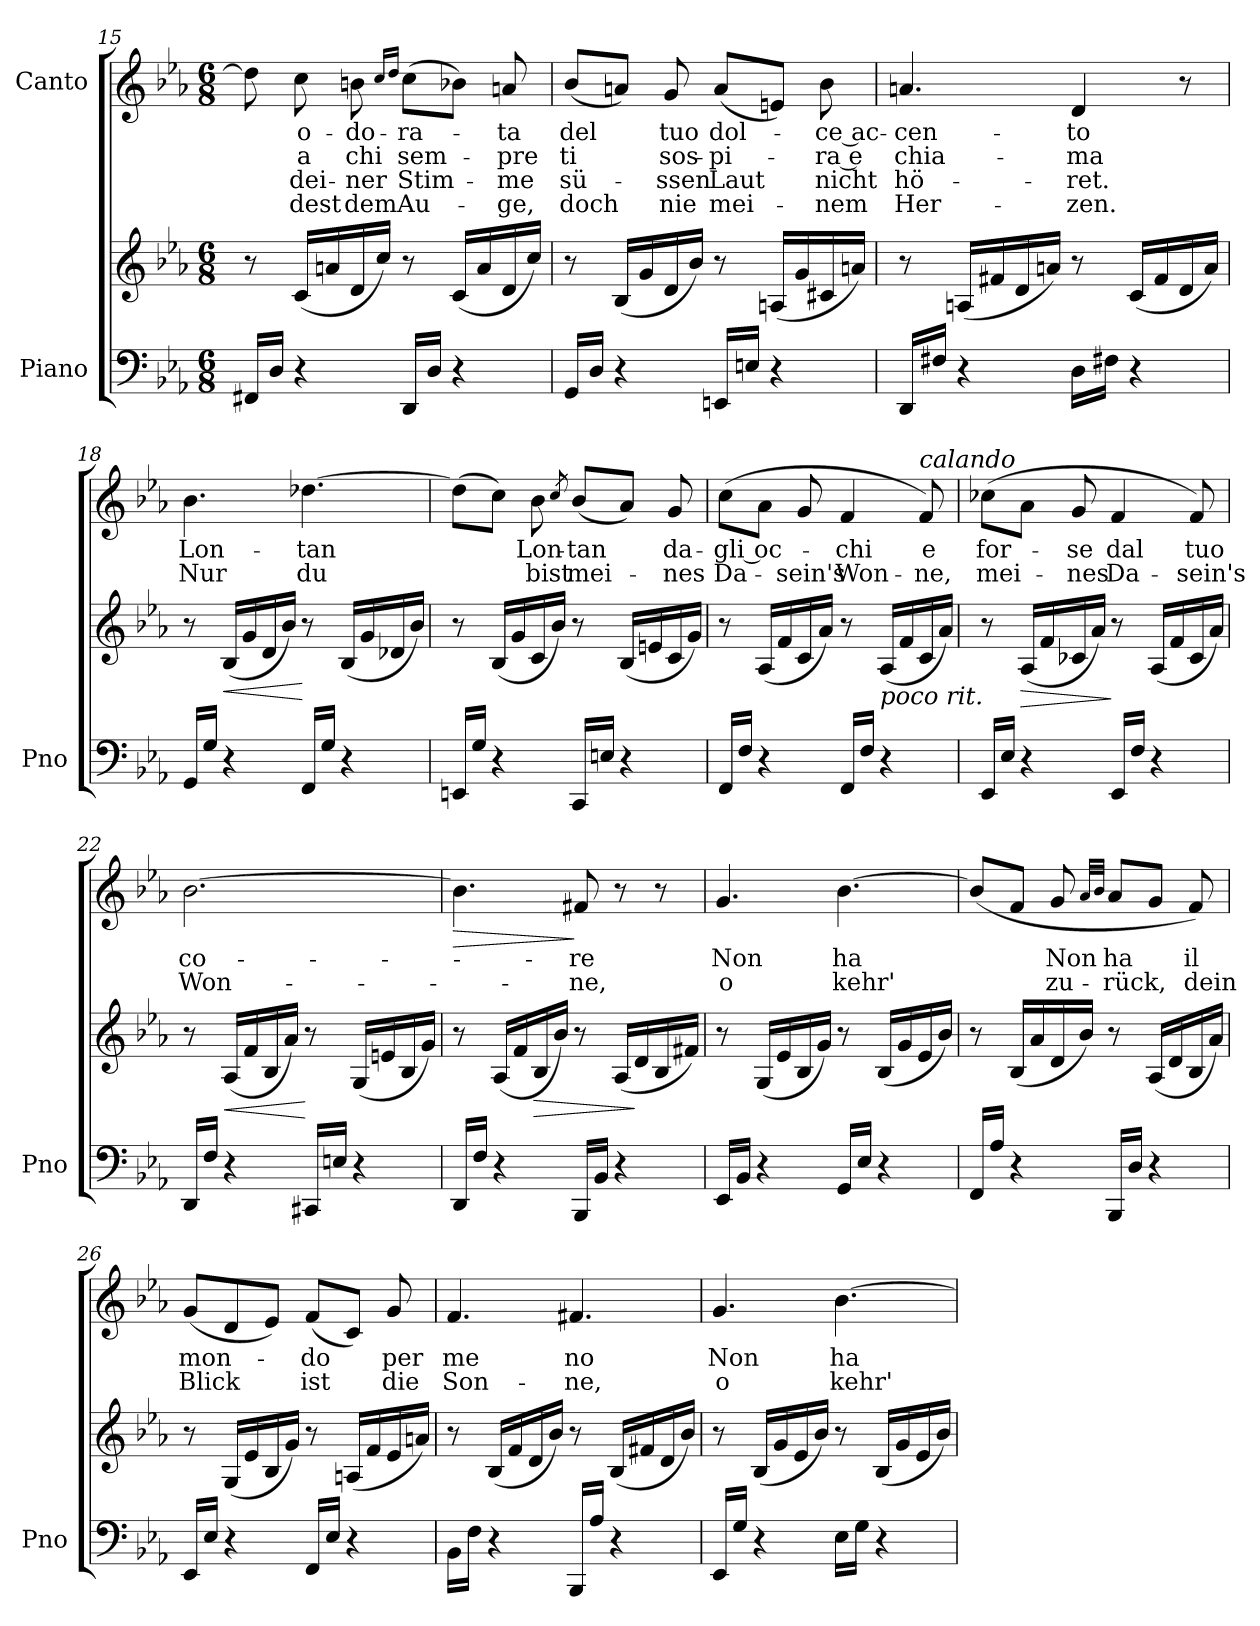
**kern	**kern	**dynam	**kern	**text	**text	**text	**text	**dynam
*part2	*part2	*part2	*part1	*part1	*part1	*part1	*part1	*part1
*staff3	*staff2	*staff2/3	*staff1	*staff1	*staff1	*staff1	*staff1	*staff1
*I"Piano	*	*	*I"Canto	*	*	*	*	*
*I'Pno	*	*	*	*	*	*	*	*
!!LO:PB:g=z
*clefF4	*clefG2	*	*clefG2	*	*	*	*	*
*k[b-e-a-]	*k[b-e-a-]	*	*k[b-e-a-]	*	*	*	*	*
*M6/8	*M6/8	*	*M6/8	*	*	*	*	*
=15	=15	=15	=15	=15	=15	=15	=15	=15
16FF#X/LL	8r	.	8dd\]	.	.	.	.	.
16D/JJ	.	.	.	.	.	.	.	.
!	!	!	!	!LO:LY:b	!LO:LY:b	!LO:LY:b	!LO:LY:b	!
4r	(16c/LL	.	8cc\	o-	a	dei-	-dest	.
.	16an/	.	.	.	.	.	.	.
!	!	!	!	!LO:LY:b	!LO:LY:b	!LO:LY:b	!LO:LY:b	!
.	16d/	.	8bn\	-do-	chi	-ner	dem	.
.	16cc/JJ)	.	.	.	.	.	.	.
.	.	.	16qcc/LL	.	.	.	.	.
.	.	.	16qdd/JJ	.	.	.	.	.
!	!	!	!	!LO:LY:b	!LO:LY:b	!LO:LY:b	!LO:LY:b	!
16DD/LL	8r	.	(8cc\L	-ra-	sem-	Stim-	Au-	.
16D/JJ	.	.	.	.	.	.	.	.
4r	(16c/LL	.	8b-X\J)	.	.	.	.	.
.	16a/	.	.	.	.	.	.	.
!	!	!	!	!LO:LY:b	!LO:LY:b	!LO:LY:b	!LO:LY:b	!
.	16d/	.	8an/	-ta	-pre	-me	-ge,	.
.	16cc/JJ)	.	.	.	.	.	.	.
!!LO:LB:g=z
=16	=16	=16	=16	=16	=16	=16	=16	=16
!	!	!	!	!LO:LY:b	!LO:LY:b	!LO:LY:b	!LO:LY:b	!
16GG/LL	8r	.	(8b-/L	del	ti	sü-	doch	.
16D/JJ	.	.	.	.	.	.	.	.
4r	(16B-/LL	.	8an/J)	.	.	.	.	.
.	16g/	.	.	.	.	.	.	.
!	!	!	!	!LO:LY:b	!LO:LY:b	!LO:LY:b	!LO:LY:b	!
.	16d/	.	8g/	tuo	sos-	-ssen	nie	.
.	16b-/JJ)	.	.	.	.	.	.	.
!	!	!	!	!LO:LY:b	!LO:LY:b	!LO:LY:b	!LO:LY:b	!
16EEn/LL	8r	.	(8a/L	dol-	-pi-	Laut	mei-	.
16En/JJ	.	.	.	.	.	.	.	.
4r	(16An/LL	.	8en/J)	.	.	.	.	.
.	16g/	.	.	.	.	.	.	.
!	!	!	!	!LO:LY:b	!LO:LY:b	!LO:LY:b	!LO:LY:b	!
.	16c#X/	.	8b-\	-ce ac-	-ra e	nicht	-nem	.
.	16an/JJ)	.	.	.	.	.	.	.
=17	=17	=17	=17	=17	=17	=17	=17	=17
!	!	!	!	!LO:LY:b	!LO:LY:b	!LO:LY:b	!LO:LY:b	!
16DD/LL	8r	.	4.an/	-cen-	chia-	hö-	Her-	.
16F#X/JJ	.	.	.	.	.	.	.	.
4r	(16An/LL	.	.	.	.	.	.	.
.	16f#X/	.	.	.	.	.	.	.
.	16d/	.	.	.	.	.	.	.
.	16an/JJ)	.	.	.	.	.	.	.
!	!	!	!	!LO:LY:b	!LO:LY:b	!LO:LY:b	!LO:LY:b	!
16D\LL	8r	.	4d/	-to	-ma	-ret.	-zen.	.
16F#X\JJ	.	.	.	.	.	.	.	.
4r	(16c/LL	.	.	.	.	.	.	.
.	16f#/	.	.	.	.	.	.	.
.	16d/	.	8r	.	.	.	.	.
.	16a/JJ)	.	.	.	.	.	.	.
!!LO:PB:g=z
=18	=18	=18	=18	=18	=18	=18	=18	=18
!	!	!	!	!LO:LY:b	!LO:LY:b	!	!	!
16GG/LL	8r	.	4.b-\	Lon-	Nur	.	.	.
16G/JJ	.	.	.	.	.	.	.	.
!	!	!LO:HP:b	!	!	!	!	!	!
4r	(16B-/LL	<	.	.	.	.	.	.
.	16g/	.	.	.	.	.	.	.
.	16d/	.	.	.	.	.	.	.
.	16b-/JJ)	.	.	.	.	.	.	.
!	!	!	!	!LO:LY:b	!LO:LY:b	!	!	!
16FF/LL	8r	[	[4.dd-X\	-tan	du	.	.	.
16G/JJ	.	.	.	.	.	.	.	.
4r	(16B-/LL	.	.	.	.	.	.	.
.	16g/	.	.	.	.	.	.	.
.	16d-X/	.	.	.	.	.	.	.
.	16b-/JJ)	.	.	.	.	.	.	.
=19	=19	=19	=19	=19	=19	=19	=19	=19
16EEn/LL	8r	.	(8dd-\L]	.	.	.	.	.
16G/JJ	.	.	.	.	.	.	.	.
4r	(16B-/LL	.	8cc\J)	.	.	.	.	.
.	16g/	.	.	.	.	.	.	.
!	!	!	!	!LO:LY:b	!LO:LY:b	!	!	!
.	16c/	.	8b-\	Lon-	bist	.	.	.
.	16b-/JJ)	.	.	.	.	.	.	.
.	.	.	8qcc/	.	.	.	.	.
!	!	!	!	!LO:LY:b	!LO:LY:b	!	!	!
16CC/LL	8r	.	(8b-/L	-tan	mei-	.	.	.
16En/JJ	.	.	.	.	.	.	.	.
4r	(16B-/LL	.	8a-/J)	.	.	.	.	.
.	16en/	.	.	.	.	.	.	.
!	!	!	!	!LO:LY:b	!LO:LY:b	!	!	!
.	16c/	.	8g/	da-	-nes	.	.	.
.	16g/JJ)	.	.	.	.	.	.	.
!!LO:LB:g=z
=20	=20	=20	=20	=20	=20	=20	=20	=20
!	!	!	!	!LO:LY:b	!LO:LY:b	!	!	!
16FF/LL	8r	.	(>8cc\L	-gli oc-	Da-	.	.	.
16F/JJ	.	.	.	.	.	.	.	.
4r	(16A-/LL	.	8a-\J	.	.	.	.	.
.	16f/	.	.	.	.	.	.	.
!	!	!	!	!	!LO:LY:b	!	!	!
.	16c/	.	8g/	.	sein's	.	.	.
.	16a-/JJ)	.	.	.	.	.	.	.
!	!	!	!	!LO:LY:b	!LO:LY:b	!	!	!
16FF/LL	8r	.	4f/	-chi	Won-	.	.	.
16F/JJ	.	.	.	.	.	.	.	.
!	!LO:TX:b:i:t=poco rit.	!	!	!	!	!	!	!
4r	(16A-/LL	.	.	.	.	.	.	.
.	16f/	.	.	.	.	.	.	.
!	!	!	!LO:TX:a:i:t=calando	!	!	!	!	!
!	!	!	!	!LO:LY:b	!LO:LY:b	!	!	!
.	16c/	.	8f/)	e	-ne,	.	.	.
.	16a-/JJ)	.	.	.	.	.	.	.
!!LO:LB:g=z
=21	=21	=21	=21	=21	=21	=21	=21	=21
!	!	!	!	!LO:LY:b	!LO:LY:b	!	!	!
16EE-/LL	8r	.	(>8cc-X\L	for-	mei-	.	.	.
16E-/JJ	.	.	.	.	.	.	.	.
!	!	!LO:HP:b	!	!	!	!	!	!
4r	(16A-/LL	>	8a-\J	.	.	.	.	.
.	16f/	.	.	.	.	.	.	.
!	!	!	!	!LO:LY:b	!LO:LY:b	!	!	!
.	16c-X/	.	8g/	-se	-nes	.	.	.
.	16a-/JJ)	.	.	.	.	.	.	.
!	!	!	!	!LO:LY:b	!LO:LY:b	!	!	!
16EE-/LL	8r	]	4f/	dal	Da-	.	.	.
16F/JJ	.	.	.	.	.	.	.	.
4r	(16A-/LL	.	.	.	.	.	.	.
.	16f/	.	.	.	.	.	.	.
!	!	!	!	!LO:LY:b	!LO:LY:b	!	!	!
.	16c-/	.	8f/)	tuo	-sein's	.	.	.
.	16a-/JJ)	.	.	.	.	.	.	.
=22	=22	=22	=22	=22	=22	=22	=22	=22
!	!	!	!	!LO:LY:b	!LO:LY:b	!	!	!
16DD/LL	8r	.	[2.b-\	co-	Won-	.	.	.
16F/JJ	.	.	.	.	.	.	.	.
!	!	!LO:HP:b	!	!	!	!	!	!
4r	(16A-/LL	<	.	.	.	.	.	.
.	16f/	.	.	.	.	.	.	.
.	16B-/	.	.	.	.	.	.	.
.	16a-/JJ)	.	.	.	.	.	.	.
16CC#X/LL	8r	[	.	.	.	.	.	.
16En/JJ	.	.	.	.	.	.	.	.
4r	(16G/LL	.	.	.	.	.	.	.
.	16en/	.	.	.	.	.	.	.
.	16B-/	.	.	.	.	.	.	.
.	16g/JJ)	.	.	.	.	.	.	.
!!LO:LB:g=z
=23	=23	=23	=23	=23	=23	=23	=23	=23
!	!	!	!	!	!	!	!	!LO:HP:b
16DD/LL	8r	.	4.b-\]	.	.	.	.	>
16F/JJ	.	.	.	.	.	.	.	.
4r	(16A-/LL	.	.	.	.	.	.	.
.	16f/	.	.	.	.	.	.	.
!	!	!LO:HP:b	!	!	!	!	!	!
.	16B-/	>	.	.	.	.	.	.
.	16b-/JJ)	.	.	.	.	.	.	.
!	!	!	!	!LO:LY:b	!LO:LY:b	!	!	!
16BBB-/LL	8r	.	8f#X/	-re	-ne,	.	.	]
16BB-/JJ	.	.	.	.	.	.	.	.
4r	(16A-/LL	.	8r	.	.	.	.	.
.	16d/	]	.	.	.	.	.	.
.	16B-/	.	8r	.	.	.	.	.
.	16f#X/JJ)	.	.	.	.	.	.	.
!!LO:PB:g=z
=24	=24	=24	=24	=24	=24	=24	=24	=24
!	!	!	!	!LO:LY:b	!LO:LY:b	!	!	!
16EE-/LL	8r	.	4.g/	Non	o	.	.	.
16BB-/JJ	.	.	.	.	.	.	.	.
4r	(16G/LL	.	.	.	.	.	.	.
.	16e-/	.	.	.	.	.	.	.
.	16B-/	.	.	.	.	.	.	.
.	16g/JJ)	.	.	.	.	.	.	.
!	!	!	!	!LO:LY:b	!LO:LY:b	!	!	!
16GG/LL	8r	.	[4.b-\	ha	kehr'	.	.	.
16E-/JJ	.	.	.	.	.	.	.	.
4r	(16B-/LL	.	.	.	.	.	.	.
.	16g/	.	.	.	.	.	.	.
.	16e-/	.	.	.	.	.	.	.
.	16b-/JJ)	.	.	.	.	.	.	.
=25	=25	=25	=25	=25	=25	=25	=25	=25
16FF/LL	8r	.	(>8b-/L]	.	.	.	.	.
16A-/JJ	.	.	.	.	.	.	.	.
4r	(16B-/LL	.	8f/J	.	.	.	.	.
.	16a-/	.	.	.	.	.	.	.
!	!	!	!	!LO:LY:b	!LO:LY:b	!	!	!
.	16d/	.	8g/	Non	zu-	.	.	.
.	16b-/JJ)	.	.	.	.	.	.	.
.	.	.	32qa-/LLL	.	.	.	.	.
.	.	.	32qb-/JJJ	.	.	.	.	.
!	!	!	!	!LO:LY:b	!LO:LY:b	!	!	!
16BBB-/LL	8r	.	8a-/L	ha	-rück,	.	.	.
16D/JJ	.	.	.	.	.	.	.	.
4r	(16A-/LL	.	8g/J	.	.	.	.	.
.	16d/	.	.	.	.	.	.	.
!	!	!	!	!LO:LY:b	!LO:LY:b	!	!	!
.	16B-/	.	8f/)	il	dein	.	.	.
.	16a-/JJ)	.	.	.	.	.	.	.
!!LO:LB:g=z
=26	=26	=26	=26	=26	=26	=26	=26	=26
!	!	!	!	!LO:LY:b	!LO:LY:b	!	!	!
16EE-/LL	8r	.	(8g/L	mon-	Blick	.	.	.
16E-/JJ	.	.	.	.	.	.	.	.
4r	(16G/LL	.	8d/	.	.	.	.	.
.	16e-/	.	.	.	.	.	.	.
.	16B-/	.	8e-/J)	.	.	.	.	.
.	16g/JJ)	.	.	.	.	.	.	.
!	!	!	!	!LO:LY:b	!LO:LY:b	!	!	!
16FF/LL	8r	.	(8f/L	-do	ist	.	.	.
16E-/JJ	.	.	.	.	.	.	.	.
4r	(16An/LL	.	8c/J)	.	.	.	.	.
.	16f/	.	.	.	.	.	.	.
!	!	!	!	!LO:LY:b	!LO:LY:b	!	!	!
.	16e-/	.	8g/	per	die	.	.	.
.	16an/JJ)	.	.	.	.	.	.	.
!!LO:PB:g=z
=27	=27	=27	=27	=27	=27	=27	=27	=27
!	!	!	!	!LO:LY:b	!LO:LY:b	!	!	!
16BB-\LL	8r	.	4.f/	me	Son-	.	.	.
16F\JJ	.	.	.	.	.	.	.	.
4r	(16B-/LL	.	.	.	.	.	.	.
.	16f/	.	.	.	.	.	.	.
.	16d/	.	.	.	.	.	.	.
.	16b-/JJ)	.	.	.	.	.	.	.
!	!	!	!	!LO:LY:b	!LO:LY:b	!	!	!
16BBB-/LL	8r	.	4.f#X/	no	-ne,	.	.	.
16A-/JJ	.	.	.	.	.	.	.	.
4r	(16B-/LL	.	.	.	.	.	.	.
.	16f#X/	.	.	.	.	.	.	.
.	16d/	.	.	.	.	.	.	.
.	16b-/JJ)	.	.	.	.	.	.	.
=28	=28	=28	=28	=28	=28	=28	=28	=28
!	!	!	!	!LO:LY:b	!LO:LY:b	!	!	!
16EE-/LL	8r	.	4.g/	Non	o	.	.	.
16G/JJ	.	.	.	.	.	.	.	.
4r	(16B-/LL	.	.	.	.	.	.	.
.	16g/	.	.	.	.	.	.	.
.	16e-/	.	.	.	.	.	.	.
.	16b-/JJ)	.	.	.	.	.	.	.
!	!	!	!	!LO:LY:b	!LO:LY:b	!	!	!
16E-\LL	8r	.	[4.b-\	-ha	kehr'	.	.	.
16G\JJ	.	.	.	.	.	.	.	.
4r	(16B-/LL	.	.	.	.	.	.	.
.	16g/	.	.	.	.	.	.	.
.	16e-/	.	.	.	.	.	.	.
.	16b-/JJ)	.	.	.	.	.	.	.
=	=	=	=	=	=	=	=	=
*-	*-	*-	*-	*-	*-	*-	*-	*-
